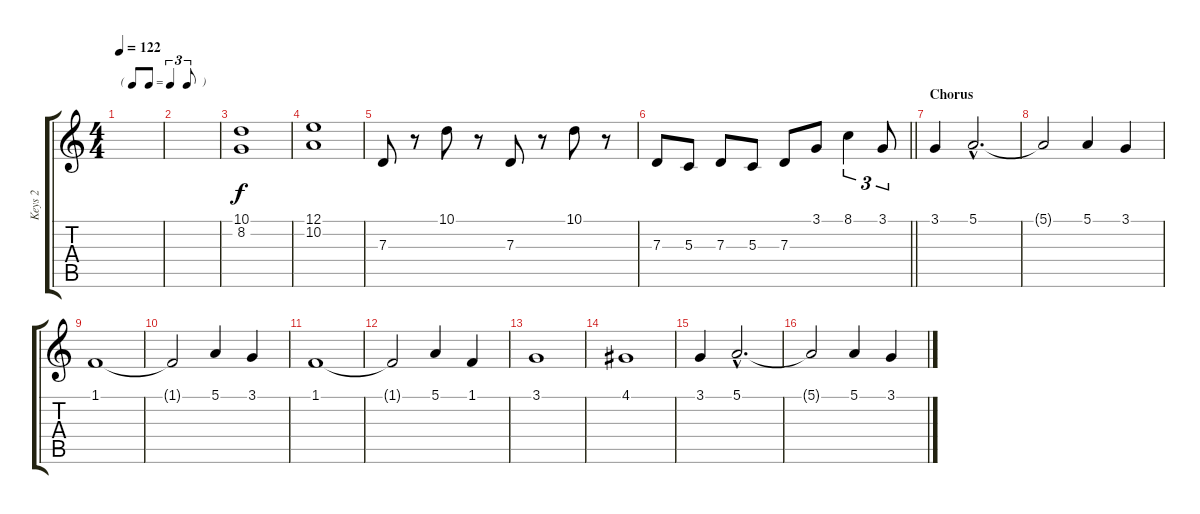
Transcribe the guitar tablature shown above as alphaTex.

\track ("Keys 2" "Keys 2") {instrument lead2sawtooth}
\staff {score tabs}
\tuning (E4 B3 G3 D3 A2 E2) {hide}
\ts (4 4)
\tf triplet8th
\tempo 122
\clef g2
\ks c
|
|
(10.1 8.2).1 |
(12.1 10.2).1 |
7.3.8 r.8 10.1.8 r.8 7.3.8 r.8 10.1.8 r.8 |
\barLineRight lightlight
7.3.8 5.3.8 7.3.8 5.3.8 7.3.8 3.1.8 8.1.4{tu (3 2)} 3.1.8{tu (3 2)} |
\section ("" "Chorus")
3.1.4 5.1{hac}.2{d} |
5.1{t}.2 5.1.4 3.1.4 |
1.1.1 |
1.1{t}.2 5.1.4 3.1.4 |
1.1.1 |
1.1{t}.2 5.1.4 1.1.4 |
3.1.1 |
4.1.1 |
3.1.4 5.1{hac}.2{d} |
5.1{t}.2 5.1.4 3.1.4
